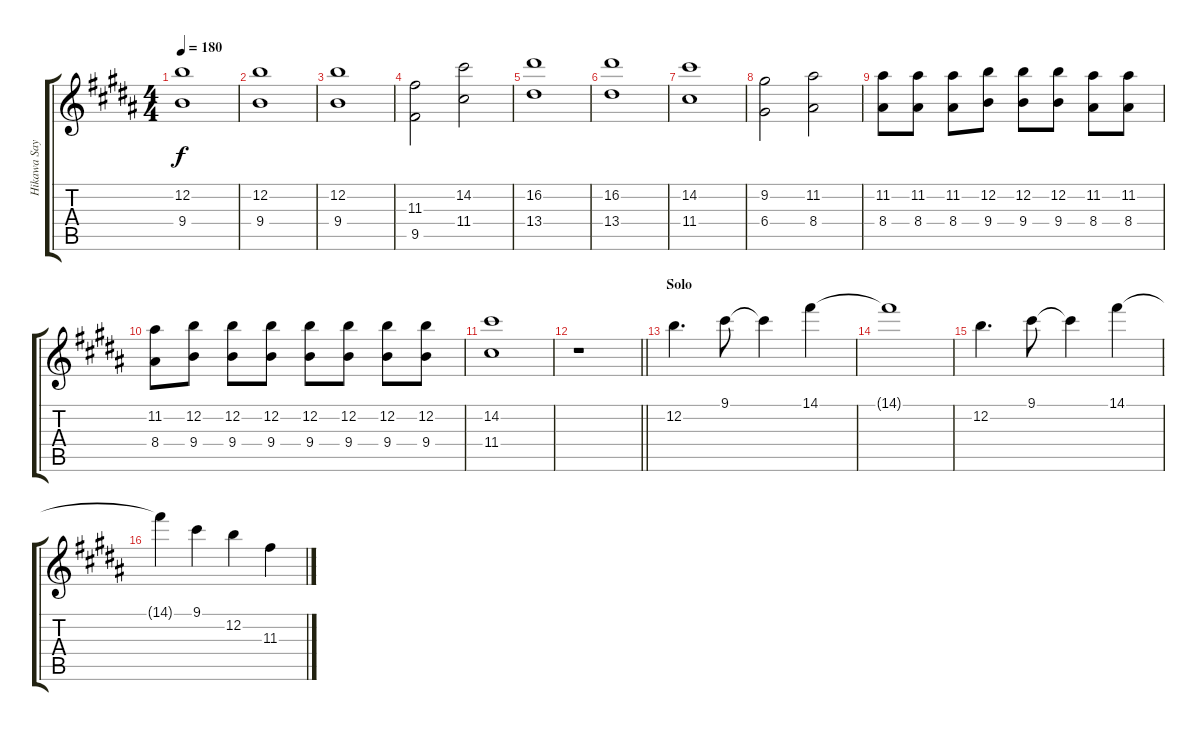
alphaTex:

\track ("Hikawa Sayo" "Hikawa Say") {instrument distortionguitar}
\staff {score tabs}
\tuning (E4 B3 G3 D3 A2 D2) {hide}
\ts (4 4)
\tempo 180
\clef g2
\ks b
(12.2 9.4).1{dy f} |
(12.2 9.4).1 |
(12.2 9.4).1 |
(11.3 9.5).2 (14.2 11.4).2 |
(16.2 13.4).1 |
(16.2 13.4).1 |
(14.2 11.4).1 |
(9.2 6.4).2 (11.2 8.4).2 |
(11.2 8.4).8 (11.2 8.4).8 (11.2 8.4).8 (12.2 9.4).8 (12.2 9.4).8 (12.2 9.4).8 (11.2 8.4).8 (11.2 8.4).8 |
(11.2 8.4).8 (12.2 9.4).8 (12.2 9.4).8 (12.2 9.4).8 (12.2 9.4).8 (12.2 9.4).8 (12.2 9.4).8 (12.2 9.4).8 |
(14.2 11.4).1 |
\barLineRight lightlight
r.1 |
\section ("" "Solo")
12.2.4{d} 9.1.8 9.1{t}.4 14.1.4 |
14.1{t}.1 |
12.2.4{d} 9.1.8 9.1{t}.4 14.1.4 |
14.1{t}.4 9.1.4 12.2.4 11.3.4
